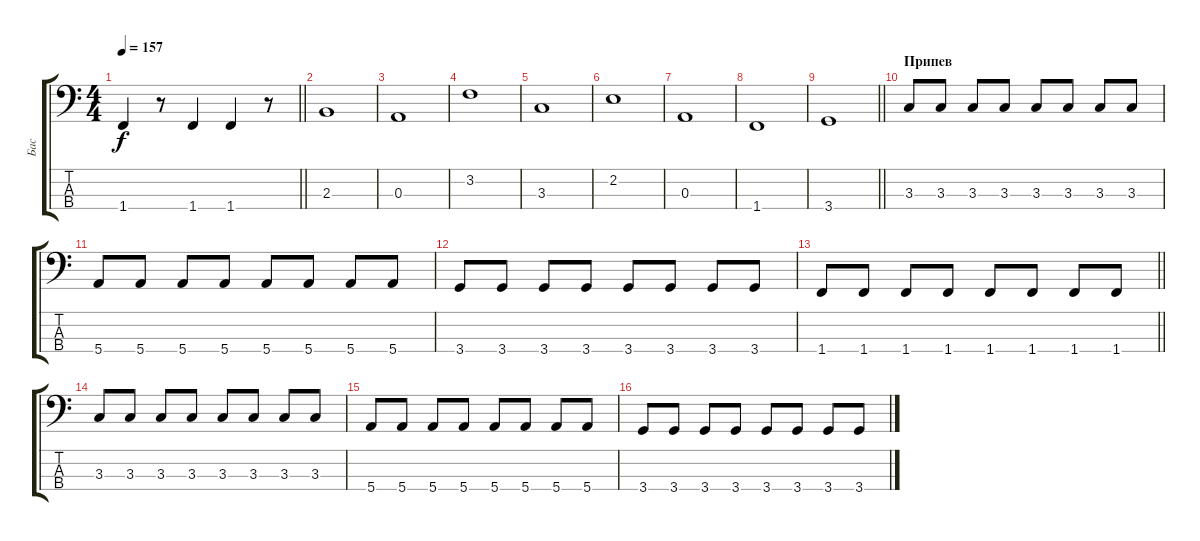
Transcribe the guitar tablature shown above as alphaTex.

\track ("Бас" "Бас") {instrument electricbasspick}
\staff {score tabs}
\tuning (G2 D2 A1 E1) {hide}
\ts (4 4)
\tempo 157
\clef f4
\barLineRight lightlight
\ks c
1.4.4{dy f} r.8 1.4.4 1.4.4 r.8 |
2.3.1 |
0.3.1 |
3.2.1 |
3.3.1 |
2.2.1 |
0.3.1 |
1.4.1 |
\barLineRight lightlight
3.4.1 |
\section ("" "Припев")
3.3.8 3.3.8 3.3.8 3.3.8 3.3.8 3.3.8 3.3.8 3.3.8 |
5.4.8 5.4.8 5.4.8 5.4.8 5.4.8 5.4.8 5.4.8 5.4.8 |
3.4.8 3.4.8 3.4.8 3.4.8 3.4.8 3.4.8 3.4.8 3.4.8 |
\barLineRight lightlight
1.4.8 1.4.8 1.4.8 1.4.8 1.4.8 1.4.8 1.4.8 1.4.8 |
3.3.8 3.3.8 3.3.8 3.3.8 3.3.8 3.3.8 3.3.8 3.3.8 |
5.4.8 5.4.8 5.4.8 5.4.8 5.4.8 5.4.8 5.4.8 5.4.8 |
3.4.8 3.4.8 3.4.8 3.4.8 3.4.8 3.4.8 3.4.8 3.4.8
